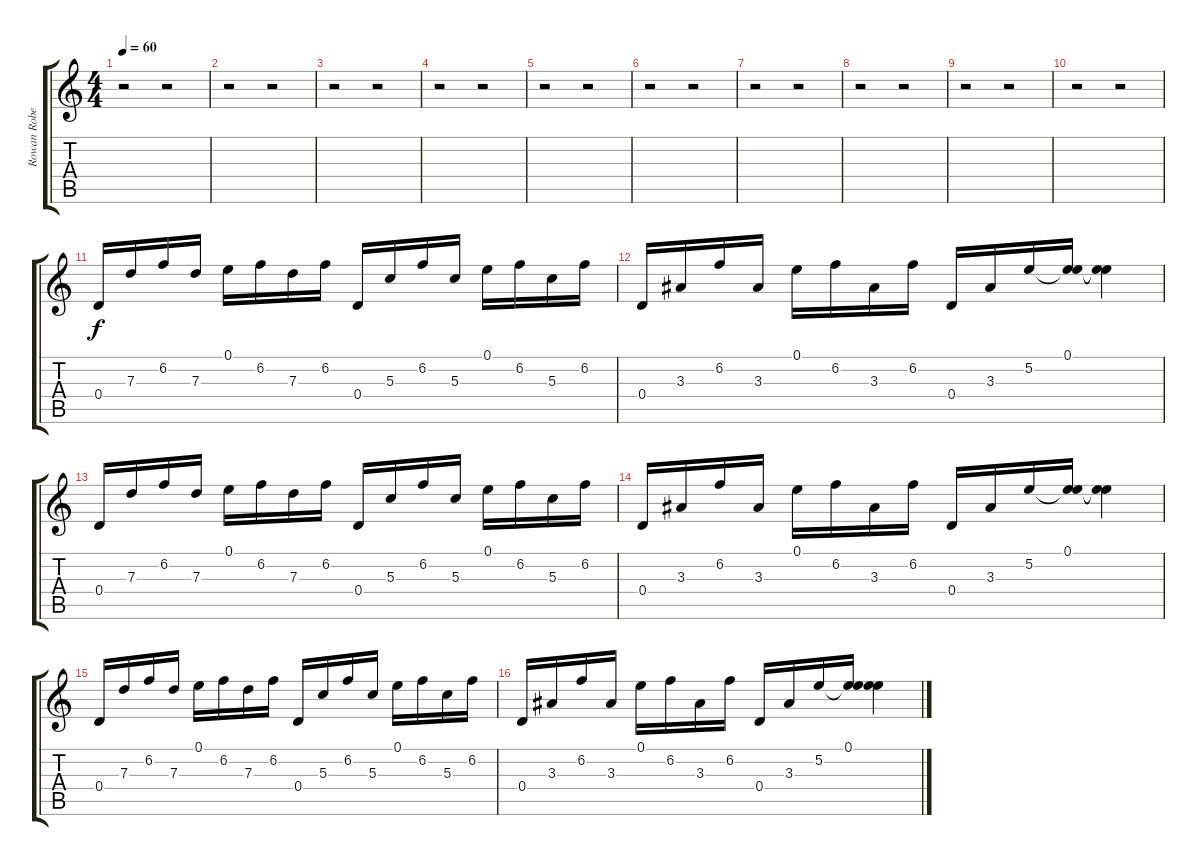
\track ("Rowan Robertson II" "Rowan Robe") {instrument acousticguitarnylon}
\staff {score tabs}
\tuning (E4 B3 G3 D3 A2 D2) {hide}
\ts (4 4)
\tempo 60
\clef g2
\ks c
r.2{dy f} r.2 |
r.2 r.2 |
r.2 r.2 |
r.2 r.2 |
r.2 r.2 |
r.2 r.2 |
r.2 r.2 |
r.2 r.2 |
r.2 r.2 |
r.2 r.2 |
0.4.16 7.3.16 6.2.16 7.3.16 0.1.16 6.2.16 7.3.16 6.2.16 0.4.16 5.3.16 6.2.16 5.3.16 0.1.16 6.2.16 5.3.16 6.2.16 |
0.4.16 3.3.16 6.2.16 3.3.16 0.1.16 6.2.16 3.3.16 6.2.16 0.4.16 3.3.16 5.2.16 (0.1 5.2{t}).16 (0.1{t} 5.2{t}).4 |
0.4.16 7.3.16 6.2.16 7.3.16 0.1.16 6.2.16 7.3.16 6.2.16 0.4.16 5.3.16 6.2.16 5.3.16 0.1.16 6.2.16 5.3.16 6.2.16 |
0.4.16 3.3.16 6.2.16 3.3.16 0.1.16 6.2.16 3.3.16 6.2.16 0.4.16 3.3.16 5.2.16 (0.1 5.2{t}).16 (0.1{t} 5.2{t}).4 |
0.4.16 7.3.16 6.2.16 7.3.16 0.1.16 6.2.16 7.3.16 6.2.16 0.4.16 5.3.16 6.2.16 5.3.16 0.1.16 6.2.16 5.3.16 6.2.16 |
0.4.16 3.3.16 6.2.16 3.3.16 0.1.16 6.2.16 3.3.16 6.2.16 0.4.16 3.3.16 5.2.16 (0.1 5.2{t}).16 (0.1{t} 5.2{t}).4
